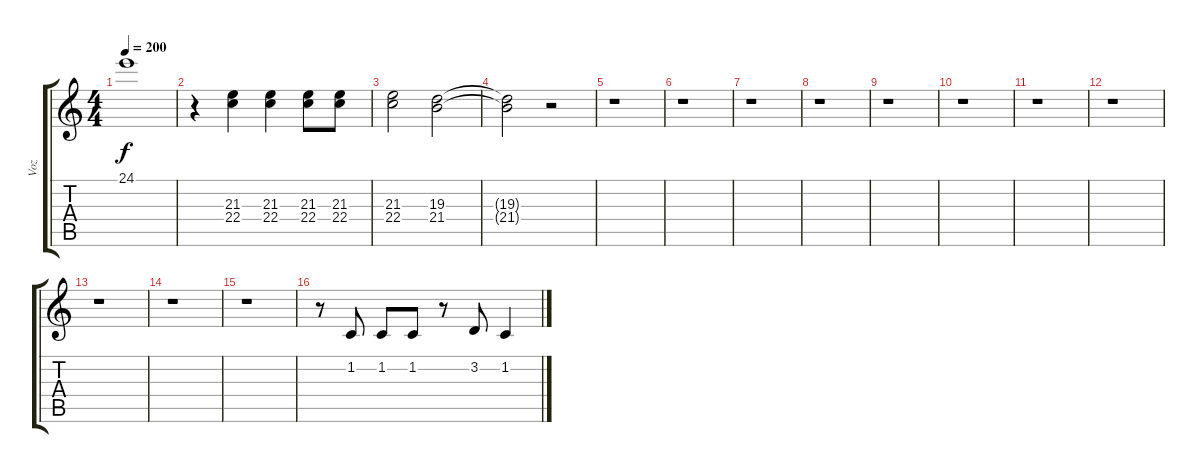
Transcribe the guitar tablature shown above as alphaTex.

\track ("Voz" "Voz") {instrument synthbrass1}
\staff {score tabs}
\tuning (E4 B3 G3 D3 A2 E2) {hide}
\ts (4 4)
\tempo 200
\clef g2
\ks c
24.1.1{dy f} |
r.4 (21.3 22.4).4 (21.3 22.4).4 (21.3 22.4).8 (21.3 22.4).8 |
(21.3 22.4).2 (19.3 21.4).2 |
(19.3{t} 21.4{t}).2 r.2 |
r.1 |
r.1 |
r.1 |
r.1 |
r.1 |
r.1 |
r.1 |
r.1 |
r.1 |
r.1 |
r.1 |
r.8 1.2.8 1.2.8 1.2.8 r.8 3.2.8 1.2.4
